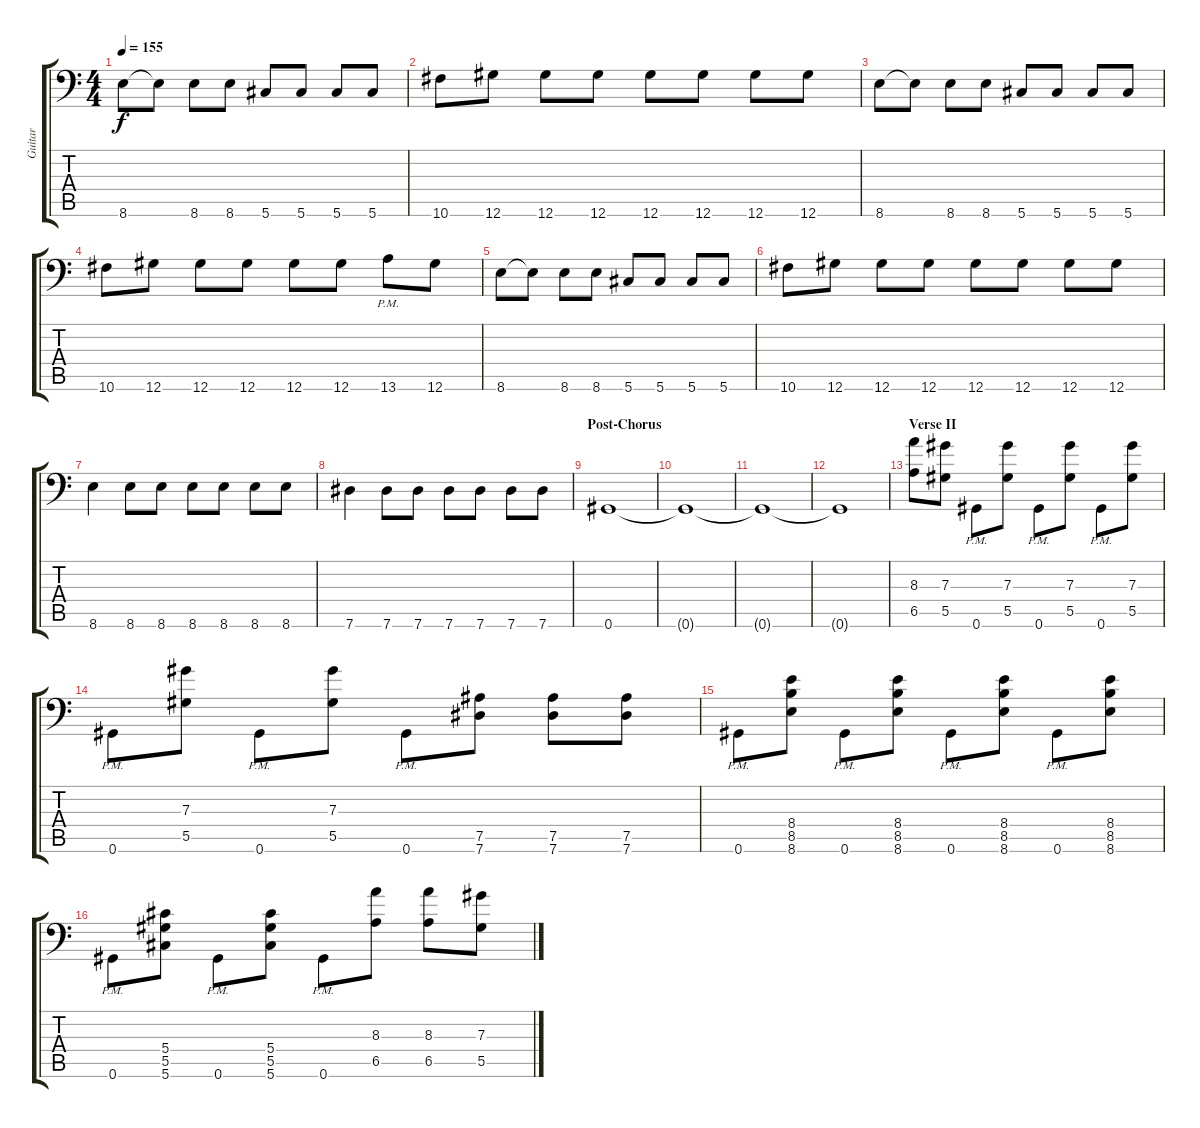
\track ("Guitar" "Guitar") {instrument distortionguitar}
\staff {score tabs}
\tuning (Bb3 F3 Db3 Ab2 Eb2 Ab1) {hide}
\ts (4 4)
\tempo 155
\clef f4
\ks c
8.6.8{dy f} 8.6{t}.8 8.6.8 8.6.8 5.6.8 5.6.8 5.6.8 5.6.8 |
10.6.8 12.6.8 12.6.8 12.6.8 12.6.8 12.6.8 12.6.8 12.6.8 |
8.6.8 8.6{t}.8 8.6.8 8.6.8 5.6.8 5.6.8 5.6.8 5.6.8 |
10.6.8 12.6.8 12.6.8 12.6.8 12.6.8 12.6.8 13.6{pm}.8 12.6.8 |
8.6.8 8.6{t}.8 8.6.8 8.6.8 5.6.8 5.6.8 5.6.8 5.6.8 |
10.6.8 12.6.8 12.6.8 12.6.8 12.6.8 12.6.8 12.6.8 12.6.8 |
8.6.4 8.6.8 8.6.8 8.6.8 8.6.8 8.6.8 8.6.8 |
7.6.4 7.6.8 7.6.8 7.6.8 7.6.8 7.6.8 7.6.8 |
\section ("" "Post-Chorus")
0.6.1 |
0.6{t}.1 |
0.6{t}.1 |
0.6{t}.1 |
\section ("" "Verse II")
(8.3 6.5).8 (7.3 5.5).8 0.6{pm}.8 (7.3 5.5).8 0.6{pm}.8 (7.3 5.5).8 0.6{pm}.8 (7.3 5.5).8 |
0.6{pm}.8 (7.3 5.5).8 0.6{pm}.8 (7.3 5.5).8 0.6{pm}.8 (7.5 7.6).8 (7.5 7.6).8 (7.5 7.6).8 |
0.6{pm}.8 (8.4 8.5 8.6).8 0.6{pm}.8 (8.4 8.5 8.6).8 0.6{pm}.8 (8.4 8.5 8.6).8 0.6{pm}.8 (8.4 8.5 8.6).8 |
0.6{pm}.8 (5.4 5.5 5.6).8 0.6{pm}.8 (5.4 5.5 5.6).8 0.6{pm}.8 (8.3 6.5).8 (8.3 6.5).8 (7.3 5.5).8
